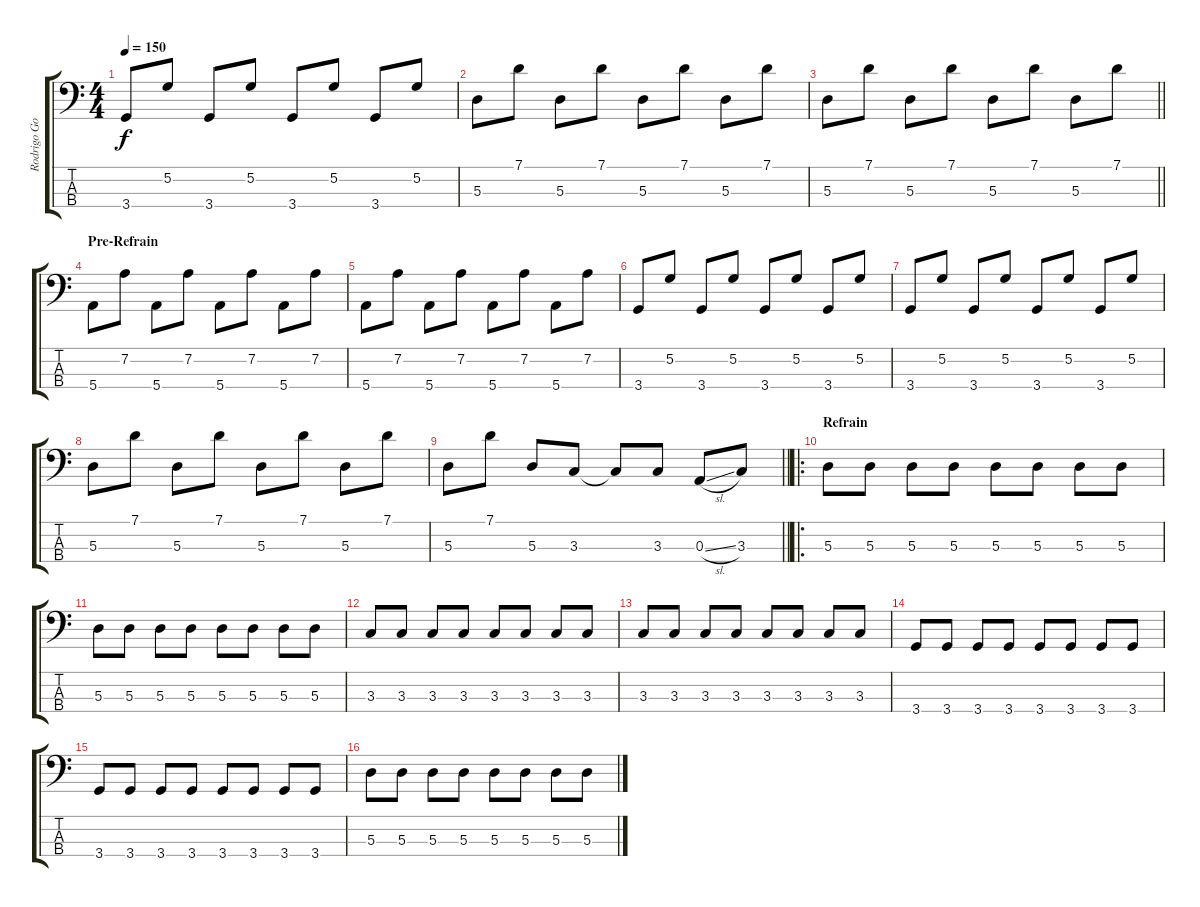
\track ("Rodrigo Gonzalez" "Rodrigo Go") {instrument electricbassfinger}
\staff {score tabs}
\tuning (G2 D2 A1 E1) {hide}
\ts (4 4)
\tempo 150
\clef f4
\ks c
3.4.8{dy f} 5.2.8 3.4.8 5.2.8 3.4.8 5.2.8 3.4.8 5.2.8 |
5.3.8 7.1.8 5.3.8 7.1.8 5.3.8 7.1.8 5.3.8 7.1.8 |
\barLineRight lightlight
5.3.8 7.1.8 5.3.8 7.1.8 5.3.8 7.1.8 5.3.8 7.1.8 |
\section ("" "Pre-Refrain")
5.4.8 7.2.8 5.4.8 7.2.8 5.4.8 7.2.8 5.4.8 7.2.8 |
5.4.8 7.2.8 5.4.8 7.2.8 5.4.8 7.2.8 5.4.8 7.2.8 |
3.4.8 5.2.8 3.4.8 5.2.8 3.4.8 5.2.8 3.4.8 5.2.8 |
3.4.8 5.2.8 3.4.8 5.2.8 3.4.8 5.2.8 3.4.8 5.2.8 |
5.3.8 7.1.8 5.3.8 7.1.8 5.3.8 7.1.8 5.3.8 7.1.8 |
\barLineRight lightlight
5.3.8 7.1.8 5.3.8 3.3.8 3.3{t}.8 3.3.8 0.3{sl}.8 3.3.8 |
\ro
\section ("" "Refrain")
5.3.8 5.3.8 5.3.8 5.3.8 5.3.8 5.3.8 5.3.8 5.3.8 |
5.3.8 5.3.8 5.3.8 5.3.8 5.3.8 5.3.8 5.3.8 5.3.8 |
3.3.8 3.3.8 3.3.8 3.3.8 3.3.8 3.3.8 3.3.8 3.3.8 |
3.3.8 3.3.8 3.3.8 3.3.8 3.3.8 3.3.8 3.3.8 3.3.8 |
3.4.8 3.4.8 3.4.8 3.4.8 3.4.8 3.4.8 3.4.8 3.4.8 |
3.4.8 3.4.8 3.4.8 3.4.8 3.4.8 3.4.8 3.4.8 3.4.8 |
5.3.8 5.3.8 5.3.8 5.3.8 5.3.8 5.3.8 5.3.8 5.3.8
